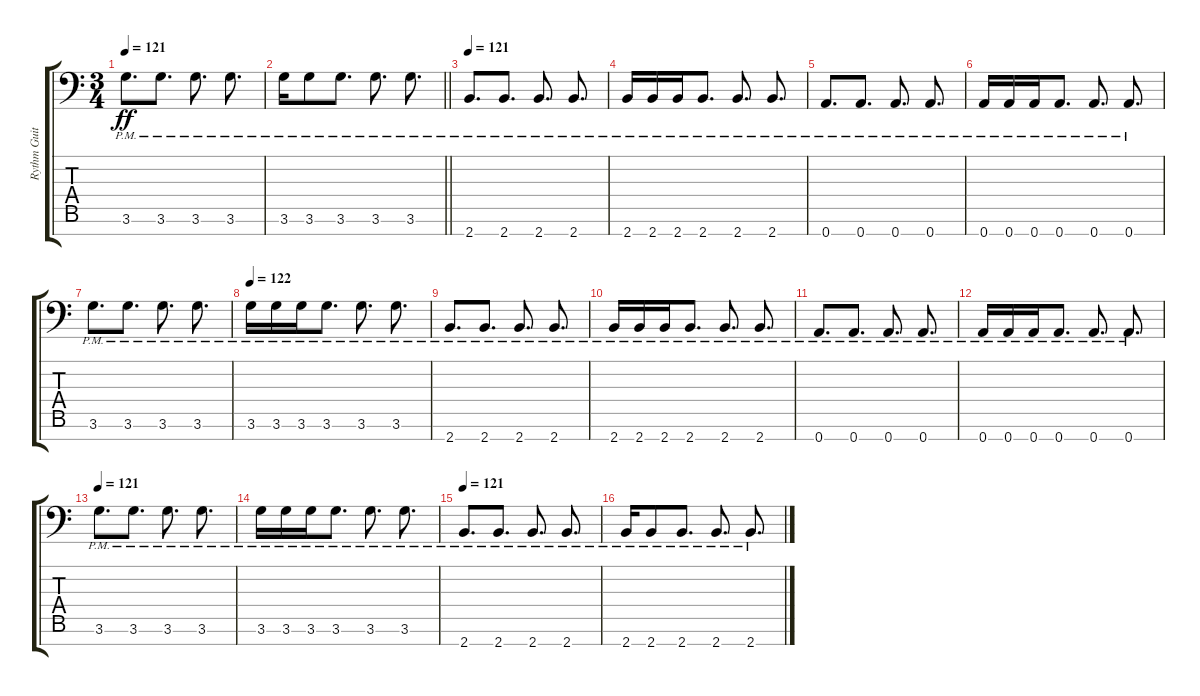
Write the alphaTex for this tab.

\track ("Rythm Guitar #2" "Rythm Guit") {instrument distortionguitar}
\staff {score tabs}
\tuning (D4 A3 E3 D3 A2 E2 A1) {hide}
\ts (3 4)
\tempo 121
\clef f4
\ks c
3.6{pm}.8{d dy ff} 3.6{pm}.8{d} 3.6{pm}.8{d} 3.6{pm}.8{d} |
\barLineRight lightlight
3.6{pm}.16 3.6{pm}.8 3.6{pm}.8{d} 3.6{pm}.8{d} 3.6{pm}.8{d} |
\section ("" "")
\tempo 121
2.7{pm}.8{d volume 16} 2.7{pm}.8{d} 2.7{pm}.8{d} 2.7{pm}.8{d} |
2.7{pm}.16 2.7{pm}.16 2.7{pm}.16 2.7{pm}.8{d} 2.7{pm}.8{d} 2.7{pm}.8{d} |
0.7{pm}.8{d} 0.7{pm}.8{d} 0.7{pm}.8{d} 0.7{pm}.8{d} |
0.7{pm}.16 0.7{pm}.16 0.7{pm}.16 0.7{pm}.8{d} 0.7{pm}.8{d} 0.7{pm}.8{d} |
3.6{pm}.8{d} 3.6{pm}.8{d} 3.6{pm}.8{d} 3.6{pm}.8{d} |
\tempo 122
3.6{pm}.16 3.6{pm}.16 3.6{pm}.16 3.6{pm}.8{d} 3.6{pm}.8{d} 3.6{pm}.8{d} |
2.7{pm}.8{d} 2.7{pm}.8{d} 2.7{pm}.8{d} 2.7{pm}.8{d} |
2.7{pm}.16 2.7{pm}.16 2.7{pm}.16 2.7{pm}.8{d} 2.7{pm}.8{d} 2.7{pm}.8{d} |
0.7{pm}.8{d} 0.7{pm}.8{d} 0.7{pm}.8{d} 0.7{pm}.8{d} |
0.7{pm}.16 0.7{pm}.16 0.7{pm}.16 0.7{pm}.8{d} 0.7{pm}.8{d} 0.7{pm}.8{d} |
\tempo 121
3.6{pm}.8{d} 3.6{pm}.8{d} 3.6{pm}.8{d} 3.6{pm}.8{d} |
3.6{pm}.16 3.6{pm}.16 3.6{pm}.16 3.6{pm}.8{d} 3.6{pm}.8{d} 3.6{pm}.8{d} |
\tempo 121
2.7{pm}.8{d} 2.7{pm}.8{d} 2.7{pm}.8{d} 2.7{pm}.8{d} |
2.7{pm}.16 2.7{pm}.8 2.7{pm}.8{d} 2.7{pm}.8{d} 2.7{pm}.8{d}
